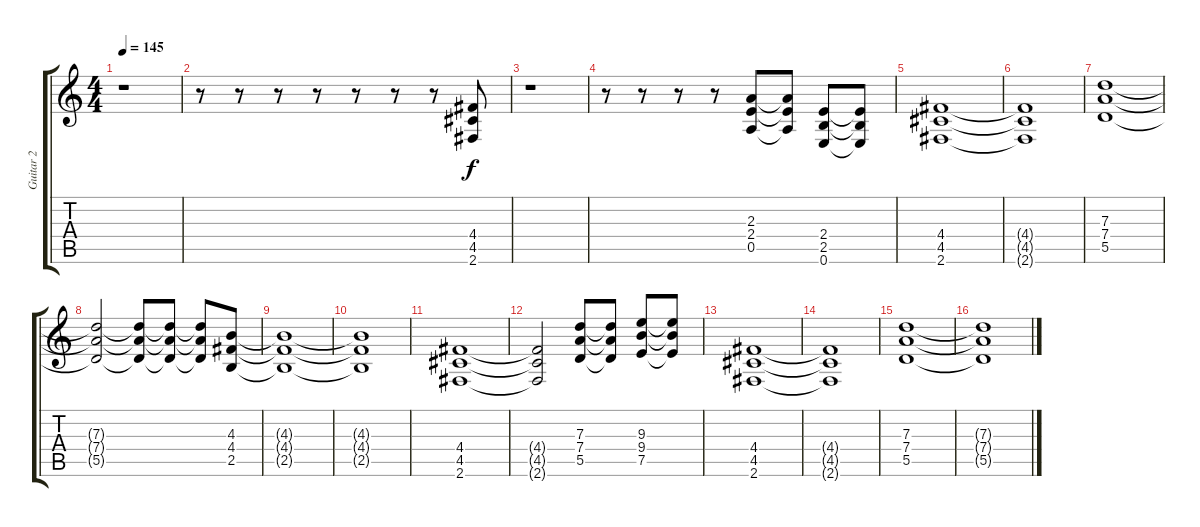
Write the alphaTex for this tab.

\track ("Guitar 2" "Guitar 2") {instrument distortionguitar}
\staff {score tabs}
\tuning (E4 B3 G3 D3 A2 E2) {hide}
\ts (4 4)
\tempo 145
\clef g2
\ks c
r.1{dy f} |
r.8 r.8 r.8 r.8 r.8 r.8 r.8 (4.4 4.5 2.6).8 |
r.1 |
r.8 r.8 r.8 r.8 (2.3 2.4 0.5).8 (2.3{t} 2.4{t} 0.5{t}).8 (2.4 2.5 0.6).8 (2.4{t} 2.5{t} 0.6{t}).8 |
(4.4 4.5 2.6).1 |
(4.4{t} 4.5{t} 2.6{t}).1 |
(7.3 7.4 5.5).1 |
(7.3{t} 7.4{t} 5.5{t}).2 (7.3{t} 7.4{t} 5.5{t}).8 (7.3{t} 7.4{t} 5.5{t}).8 (7.3{t} 7.4{t} 5.5{t}).8 (4.3 4.4 2.5).8 |
(4.3{t} 4.4{t} 2.5{t}).1 |
(4.3{t} 4.4{t} 2.5{t}).1 |
(4.4 4.5 2.6).1 |
(4.4{t} 4.5{t} 2.6{t}).2 (7.3 7.4 5.5).8 (7.3{t} 7.4{t} 5.5{t}).8 (9.3 9.4 7.5).8 (9.3{t} 9.4{t} 7.5{t}).8 |
(4.4 4.5 2.6).1 |
(4.4{t} 4.5{t} 2.6{t}).1 |
(7.3 7.4 5.5).1 |
(7.3{t} 7.4{t} 5.5{t}).1
